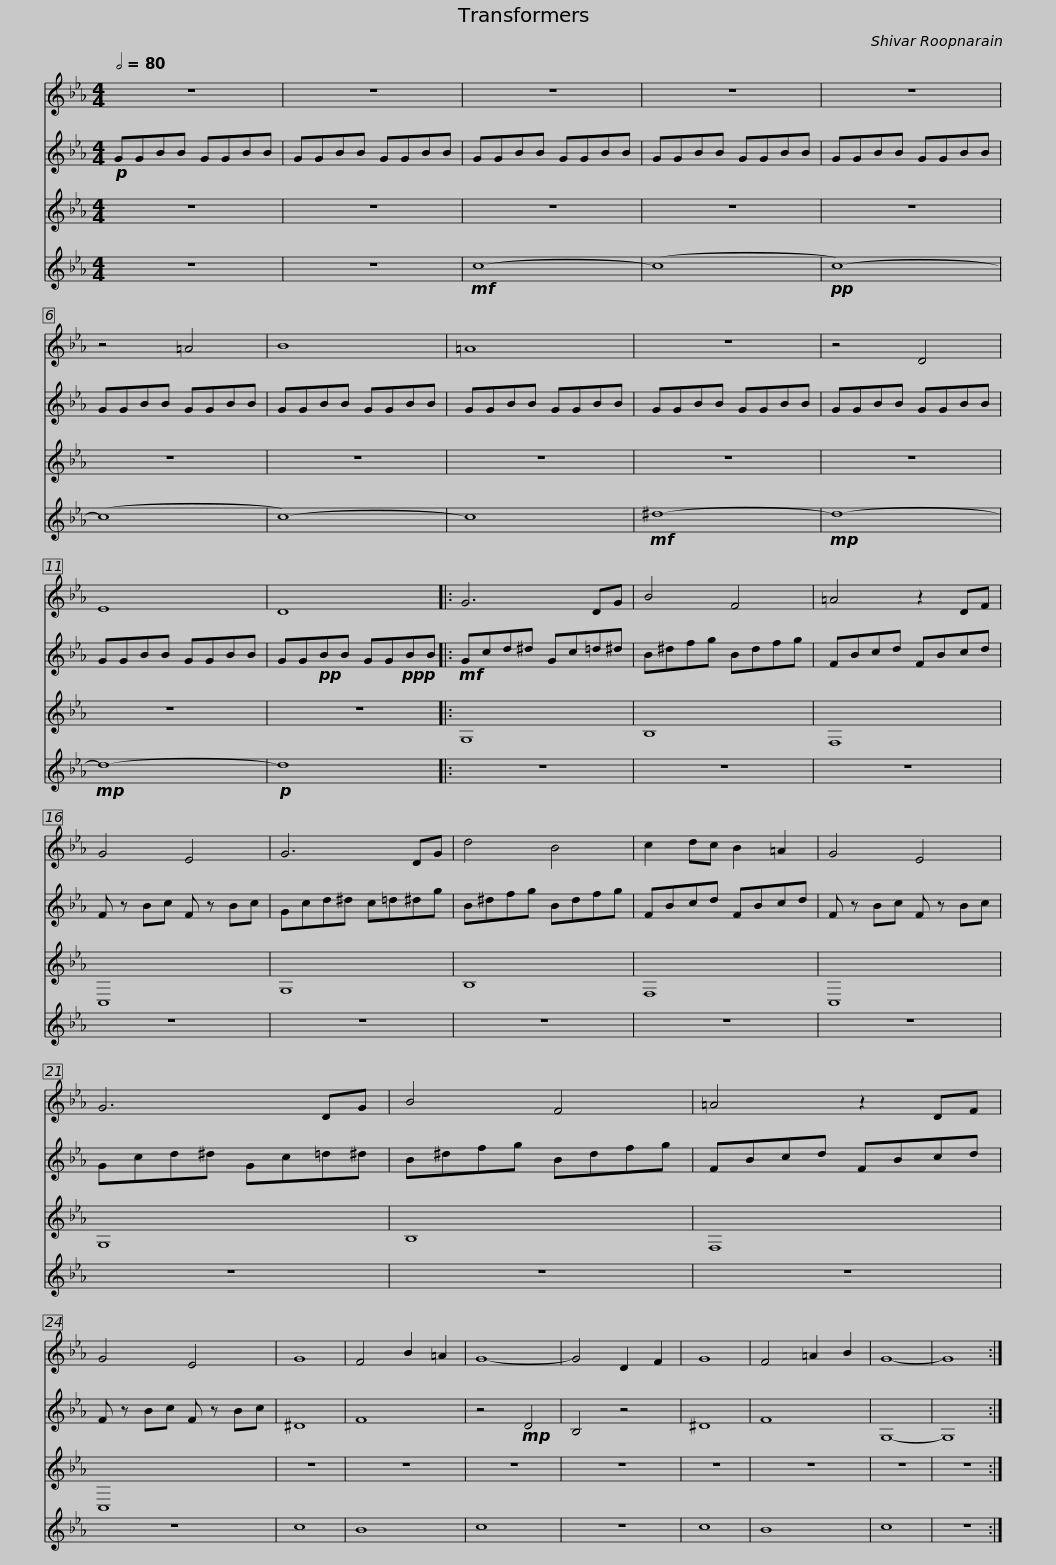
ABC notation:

X:1
%%score 1 2 3 4
L:1/8
Q:1/2=80
M:4/4
I:linebreak $
K:Eb
V:1 treble
V:2 treble
V:3 treble
V:4 treble
V:1
 z8 | z8 | z8 | z8 |$ z8 | %5
 z4 =A4 | B8 | =A8 | z8 |$ z4 D4 | %10
 E8 | D8 |: G6 DG |$ B4 F4 | =A4 z2 DF | %15
 G4 E4 | G6 DG |$ d4 B4 | c2 dc B2 =A2 | G4 E4 | %20
 G6 DG |$ B4 F4 | =A4 z2 DF | G4 E4 | G8 | %25
 F4 B2 =A2 | G8- | G4 D2 F2 |$ G8 | F4 =A2 B2 | %30
 G8- | G8 :| %32
V:2
!p! GGBB GGBB | GGBB GGBB | GGBB GGBB | GGBB GGBB |$ GGBB GGBB | %5
 GGBB GGBB | GGBB GGBB | GGBB GGBB | GGBB GGBB |$ GGBB GGBB | %10
 GGBB GGBB | GG!pp!BB GG!ppp!BB |:!mf! Gcd^d Gc=d^d |$ B^dfg Bdfg | FBcd FBcd | %15
 F z Bc F z Bc | Gcd^d c=d^dg |$ B^dfg Bdfg | FBcd FBcd | F z Bc F z Bc | %20
 Gcd^d Gc=d^d |$ B^dfg Bdfg | FBcd FBcd | F z Bc F z Bc | ^D8 | %25
 F8 | z4!mp! D4 | B,4 z4 |$ ^D8 | F8 | %30
 G,8- | G,8 :| %32
V:3
 z8 | z8 | z8 | z8 |$ z8 | %5
 z8 | z8 | z8 | z8 |$ z8 | %10
 z8 | z8 |: G,8 |$ B,8 | F,8 | %15
 C,8 | G,8 |$ B,8 | F,8 | C,8 | %20
 G,8 |$ B,8 | F,8 | C,8 | z8 | %25
 z8 | z8 | z8 |$ z8 | z8 | %30
 z8 | z8 :| %32
V:4
 z8 | z8 |!mf! c8- | (c8 |$!pp! c8-) | %5
 (c8 | c8-) | c8 |!mf! ^d8- |$!mp! d8- | %10
!mp! d8- |!p! d8 |: z8 |$ z8 | z8 | %15
 z8 | z8 |$ z8 | z8 | z8 | %20
 z8 |$ z8 | z8 | z8 | c8 | %25
 B8 | c8 | z8 |$ c8 | B8 | %30
 c8 | z8 :| %32
